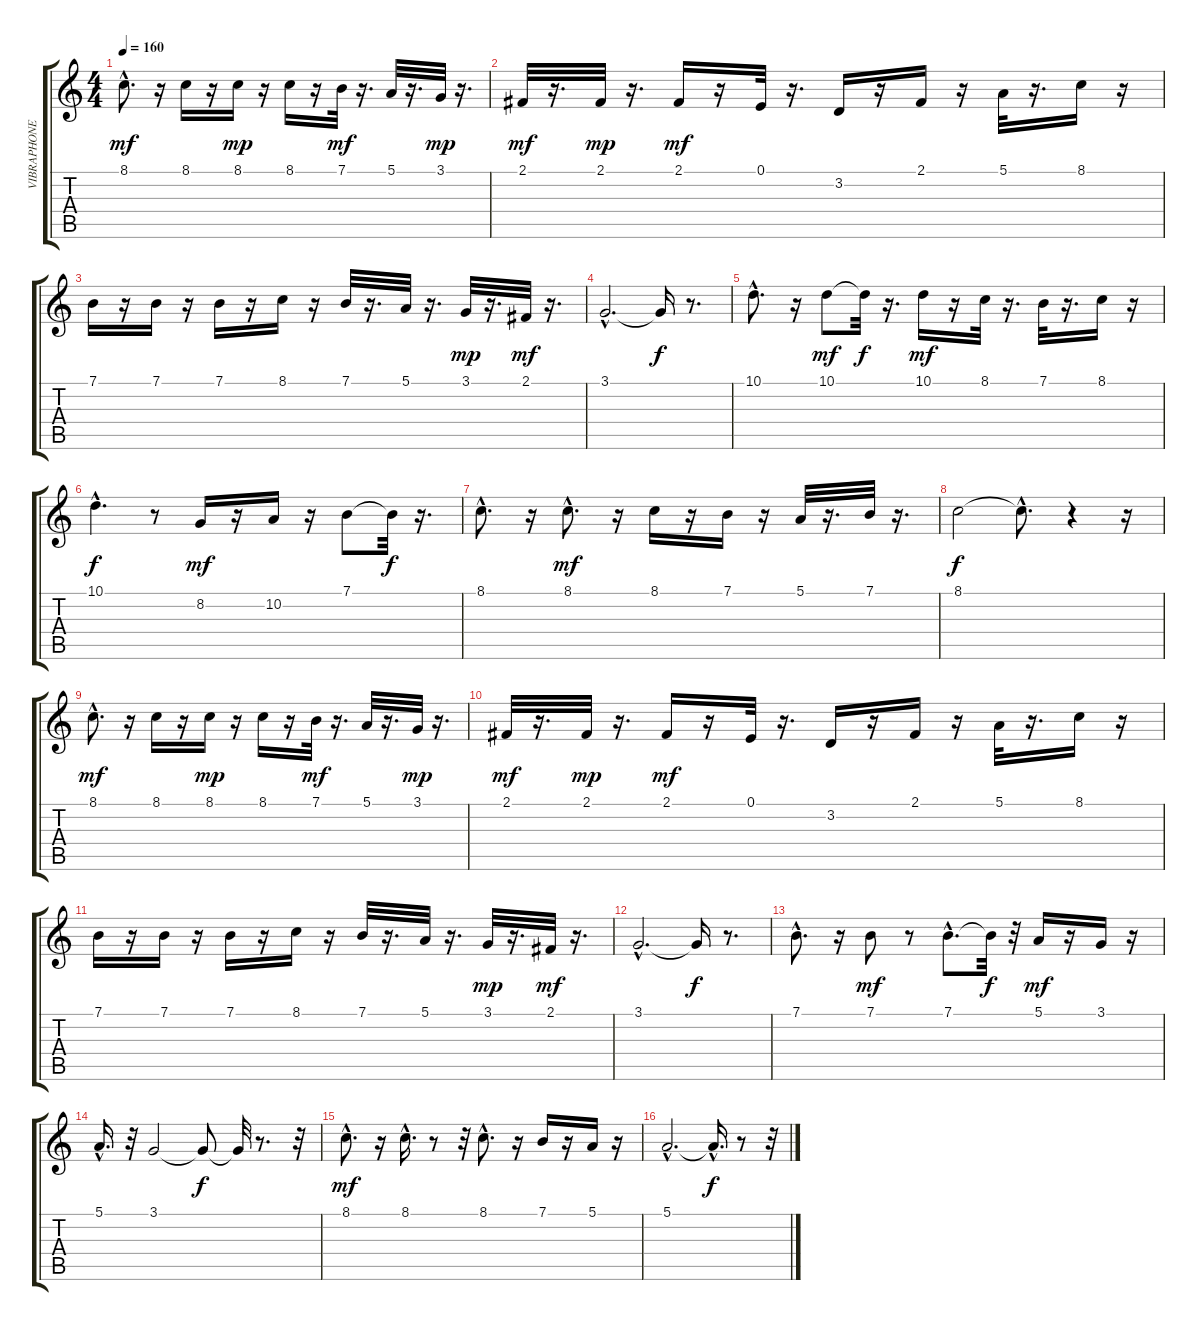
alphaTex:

\track ("VIBRAPHONE" "VIBRAPHONE") {instrument vibraphone}
\staff {score tabs}
\tuning (E4 B3 G3 D3 A2 E2) {hide}
\ts (4 4)
\tempo 160
\clef g2
\ks c
8.1{hac}.8{d dy mf} r.16 8.1.16 r.16 8.1.16{dy mp} r.16 8.1.16 r.16 7.1.32{dy mf} r.16{d} 5.1.32 r.16{d} 3.1.32{dy mp} r.16{d} |
2.1.32{dy mf} r.16{d} 2.1.32{dy mp} r.16{d} 2.1.16{dy mf} r.16 0.1.32 r.16{d} 3.2.16 r.16 2.1.16 r.16 5.1.32 r.16{d} 8.1.16 r.16 |
7.1.16 r.16 7.1.16 r.16 7.1.16 r.16 8.1.16 r.16 7.1.32 r.16{d} 5.1.32 r.16{d} 3.1.32{dy mp} r.16{d} 2.1.32{dy mf} r.16{d} |
3.1{hac}.2{d} 3.1{t}.16{dy f} r.8{d} |
10.1{hac}.8{d} r.16 10.1.8{dy mf} 10.1{t}.32{dy f} r.16{d} 10.1.16{dy mf} r.16 8.1.32 r.16{d} 7.1.32 r.16{d} 8.1.16 r.16 |
10.1{hac}.4{d dy f} r.8 8.2.16{dy mf} r.16 10.2.16 r.16 7.1.8 7.1{t}.32{dy f} r.16{d} |
8.1{hac}.8{d} r.16 8.1{hac}.8{d dy mf} r.16 8.1.16 r.16 7.1.16 r.16 5.1.32 r.16{d} 7.1.32 r.16{d} |
8.1.2{dy f} 8.1{hac t}.8{d} r.4 r.16 |
8.1{hac}.8{d dy mf} r.16 8.1.16 r.16 8.1.16{dy mp} r.16 8.1.16 r.16 7.1.32{dy mf} r.16{d} 5.1.32 r.16{d} 3.1.32{dy mp} r.16{d} |
2.1.32{dy mf} r.16{d} 2.1.32{dy mp} r.16{d} 2.1.16{dy mf} r.16 0.1.32 r.16{d} 3.2.16 r.16 2.1.16 r.16 5.1.32 r.16{d} 8.1.16 r.16 |
7.1.16 r.16 7.1.16 r.16 7.1.16 r.16 8.1.16 r.16 7.1.32 r.16{d} 5.1.32 r.16{d} 3.1.32{dy mp} r.16{d} 2.1.32{dy mf} r.16{d} |
3.1{hac}.2{d} 3.1{t}.16{dy f} r.8{d} |
7.1{hac}.8{d} r.16 7.1.8{dy mf} r.8 7.1{hac}.8{d} 7.1{t}.32{dy f} r.32 5.1.16{dy mf} r.16 3.1.16 r.16 |
5.1{hac}.16{d} r.32 3.1.2 3.1{t}.8{dy f} 3.1{t}.32 r.8{d} r.32 |
8.1{hac}.8{d dy mf} r.16 8.1{hac}.16{d} r.8 r.32 8.1{hac}.8{d} r.16 7.1.16 r.16 5.1.16 r.16 |
5.1{hac}.2{d} 5.1{hac t}.16{d dy f} r.8 r.32
